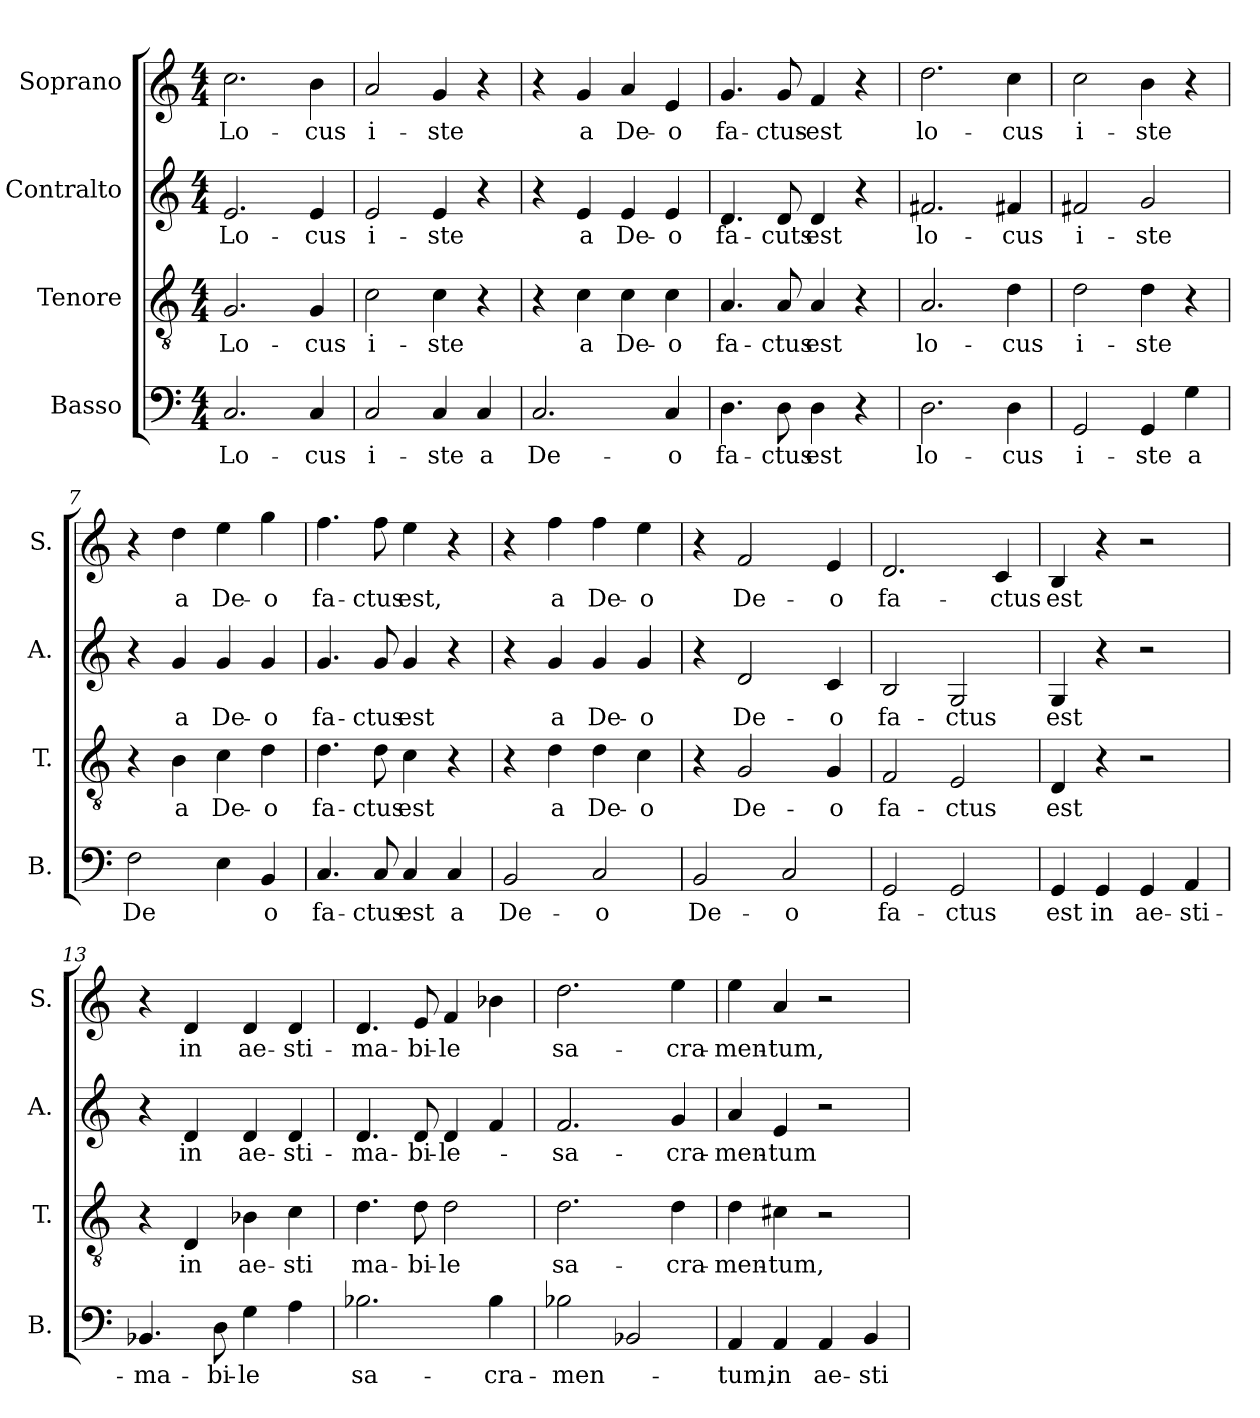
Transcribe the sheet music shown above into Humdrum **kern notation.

**kern	**text	**kern	**text	**kern	**text	**kern	**text
*part4	*part4	*part3	*part3	*part2	*part2	*part1	*part1
*staff4	*staff4	*staff3	*staff3	*staff2	*staff2	*staff1	*staff1
*I"Basso	*	*I"Tenore	*	*I"Contralto	*	*I"Soprano	*
*I'B.	*	*I'T.	*	*I'A.	*	*I'S.	*
*clefF4	*	*clefGv2	*	*clefG2	*	*clefG2	*
*k[]	*	*k[]	*	*k[]	*	*k[]	*
*M4/4	*	*M4/4	*	*M4/4	*	*M4/4	*
=1	=1	=1	=1	=1	=1	=1	=1
2.C/	Lo-	2.G/	Lo-	2.e/	Lo-	2.cc\	Lo-
4C/	-cus	4G/	-cus	4e/	-cus	4b\	-cus
=2	=2	=2	=2	=2	=2	=2	=2
2C/	i-	2c\	i-	2e/	i-	2a/	i-
4C/	-ste	4c\	-ste	4e/	-ste	4g/	-ste
4C/	a	4r	.	4r	.	4r	.
=3	=3	=3	=3	=3	=3	=3	=3
2.C/	De-	4r	.	4r	.	4r	.
.	.	4c\	a	4e/	a	4g/	a
.	.	4c\	De-	4e/	De-	4a/	De-
4C/	-o	4c\	-o	4e/	-o	4e/	-o
=4	=4	=4	=4	=4	=4	=4	=4
4.D\	fa-	4.A/	fa-	4.d/	fa-	4.g/	fa-
8D\	-ctus	8A/	-ctus	8d/	-cuts	8g/	-ctus-
4D\	est	4A/	est	4d/	est	4f/	-est
4r	.	4r	.	4r	.	4r	.
=5	=5	=5	=5	=5	=5	=5	=5
2.D\	lo-	2.A/	lo-	2.f#X/	lo-	2.dd\	lo-
4D\	-cus	4d\	-cus	4f#X/	-cus	4cc\	-cus
=6	=6	=6	=6	=6	=6	=6	=6
2GG/	i-	2d\	i-	2f#X/	i-	2cc\	i-
4GG/	-ste	4d\	-ste	2g/	-ste	4b\	-ste
4G\	a	4r	.	.	.	4r	.
=7	=7	=7	=7	=7	=7	=7	=7
2F\	De	4r	.	4r	.	4r	.
.	.	4B\	a	4g/	a	4dd\	a
4E\	.	4c\	De-	4g/	De-	4ee\	De-
4BB/	o	4d\	-o	4g/	-o	4gg\	-o
=8	=8	=8	=8	=8	=8	=8	=8
4.C/	fa-	4.d\	fa-	4.g/	fa-	4.ff\	fa-
8C/	-ctus	8d\	-ctus	8g/	-ctus	8ff\	-ctus
4C/	est	4c\	est	4g/	est	4ee\	est,
4C/	a	4r	.	4r	.	4r	.
=9	=9	=9	=9	=9	=9	=9	=9
2BB/	De-	4r	.	4r	.	4r	.
.	.	4d\	a	4g/	a	4ff\	a
2C/	-o	4d\	De-	4g/	De-	4ff\	De-
.	.	4c\	-o	4g/	-o	4ee\	-o
!!LO:LB:g=z
=10	=10	=10	=10	=10	=10	=10	=10
2BB/	De-	4r	.	4r	.	4r	.
.	.	2G/	De-	2d/	De-	2f/	De-
2C/	-o	.	.	.	.	.	.
.	.	4G/	-o	4c/	-o	4e/	-o
=11	=11	=11	=11	=11	=11	=11	=11
2GG/	fa-	2F/	fa-	2B/	fa-	2.d/	fa-
2GG/	-ctus	2E/	-ctus	2G/	-ctus	.	.
.	.	.	.	.	.	4c/	-ctus
=12	=12	=12	=12	=12	=12	=12	=12
4GG/	est	4D/	est	4G/	est	4B/	est
4GG/	in	4r	.	4r	.	4r	.
4GG/	ae-	2r	.	2r	.	2r	.
4AA/	-sti-	.	.	.	.	.	.
=13	=13	=13	=13	=13	=13	=13	=13
4.BB-X/	-ma-	4r	.	4r	.	4r	.
.	.	4D/	in	4d/	in	4d/	in
8D\	-bi-	.	.	.	.	.	.
4G\	-le	4B-X\	ae-	4d/	ae-	4d/	ae-
4A\	.	4c\	-sti	4d/	-sti-	4d/	-sti-
=14	=14	=14	=14	=14	=14	=14	=14
2.B-X\	sa-	4.d\	ma-	4.d/	-ma-	4.d/	-ma-
.	.	8d\	-bi-	8d/	-bi-	8e/	-bi-
.	.	2d\	-le	4d/	-le-	4f/	-le
4B-\	-cra-	.	.	4f/	.	4b-X\	.
=15	=15	=15	=15	=15	=15	=15	=15
2B-X\	-men-	2.d\	sa-	2.f/	-sa-	2.dd\	sa-
2BB-X/	.	.	.	.	.	.	.
.	.	4d\	-cra-	4g/	-cra-	4ee\	-cra-
=16	=16	=16	=16	=16	=16	=16	=16
4AA/	-tum,	4d\	-men-	4a/	-men-	4ee\	-men-
4AA/	in	4c#X\	-tum,	4e/	-tum	4a/	-tum,
4AA/	ae-	2r	.	2r	.	2r	.
4BB/	-sti-	.	.	.	.	.	.
=	=	=	=	=	=	=	=
*-	*-	*-	*-	*-	*-	*-	*-
